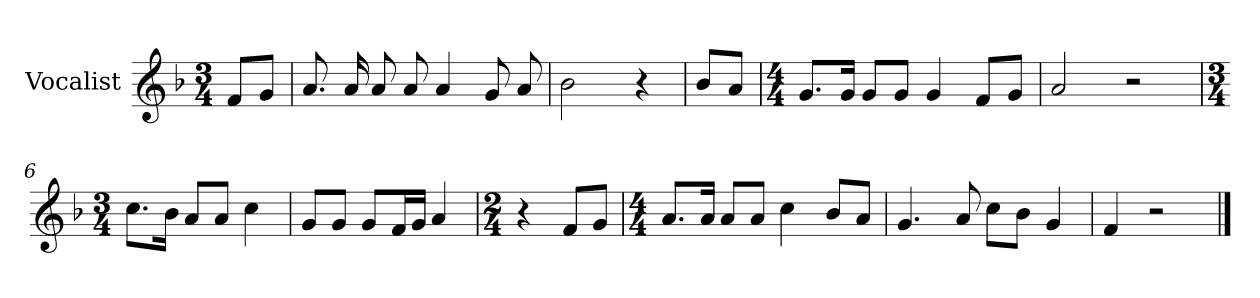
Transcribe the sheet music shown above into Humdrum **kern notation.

**kern
*part1
*staff1
*I"Vocalist
*k[b-]
*F:
*M3/4
=
8fL
8gJ
=1
8.a
16a
8a
8a
4a
8g
8a
=2
2b-
4r
=3
8b-L
8aJ
=4
*M4/4
8.gL
16gJk
8gL
8gJ
4g
8fL
8gJ
=5
2a
2r
=6
*M3/4
8.ccL
16b-Jk
8aL
8aJ
4cc
=7
8gL
8gJ
8gL
16fL
16gJJ
4a
=8
*M2/4
4r
8fL
8gJ
=9
*M4/4
8.aL
16aJk
8aL
8aJ
4cc
8b-L
8aJ
=10
4.g
8a
8ccL
8b-J
4g
=11
4f
2r
==
*-
